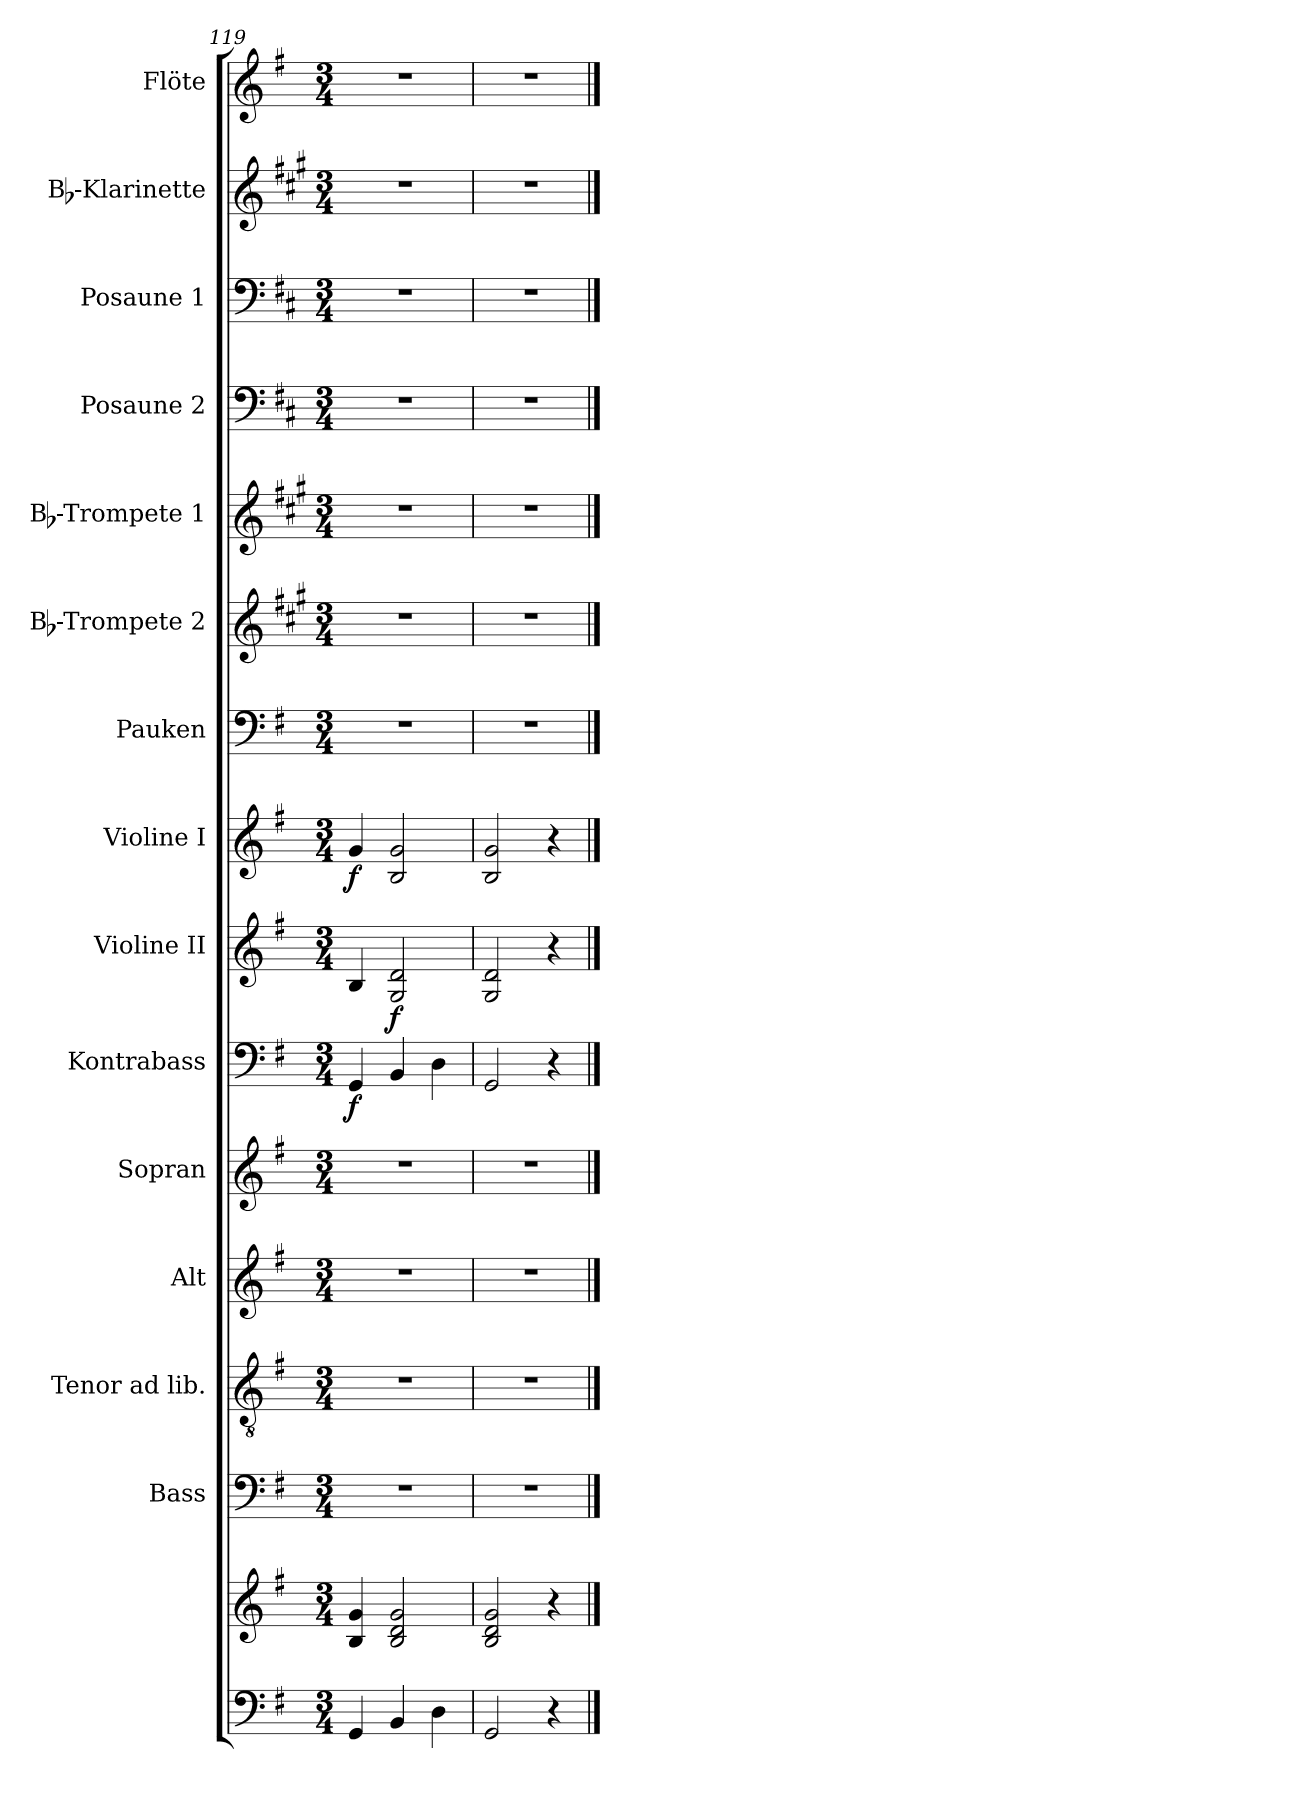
**kern	**kern	**kern	**kern	**kern	**kern	**kern	**dynam	**kern	**dynam	**kern	**dynam	**kern	**kern	**kern	**kern	**kern	**kern	**kern
*part15	*part15	*part14	*part13	*part12	*part11	*part10	*part10	*part9	*part9	*part8	*part8	*part7	*part6	*part5	*part4	*part3	*part2	*part1
*staff16	*staff15	*staff14	*staff13	*staff12	*staff11	*staff10	*staff10	*staff9	*staff9	*staff8	*staff8	*staff7	*staff6	*staff5	*staff4	*staff3	*staff2	*staff1
*	*	*I"Bass	*I"Tenor ad lib.	*I"Alt	*I"Sopran	*I"Kontrabass	*	*I"Violine II	*	*I"Violine I	*	*I"Pauken	*I"Bb-Trompete 2	*I"Bb-Trompete 1	*I"Posaune 2	*I"Posaune 1	*I"Bb-Klarinette	*I"Flöte
*	*	*I'B.	*I'T.	*I'A.	*I'S.	*I'Kb.	*	*I'Vl. II	*	*I'Vl. I	*	*I'Pk.	*I'Bb Trp. 2	*I'Bb Trp. 1	*I'Pos. 2	*I'Pos. 1	*I'Bb Kl.	*I'Fl.
*clefF4	*clefG2	*clefF4	*clefGv2	*clefG2	*clefG2	*clefF4	*	*clefG2	*	*clefG2	*	*clefF4	*clefG2	*clefG2	*clefF4	*clefF4	*clefG2	*clefG2
*	*	*	*	*	*	*ITrd7c12	*	*	*	*	*	*	*ITrd1c2	*ITrd1c2	*ITrd4c7	*ITrd4c7	*ITrd1c2	*
*k[f#]	*k[f#]	*k[f#]	*k[f#]	*k[f#]	*k[f#]	*k[f#]	*	*k[f#]	*	*k[f#]	*	*k[f#]	*k[f#]	*k[f#]	*k[f#]	*k[f#]	*k[f#]	*k[f#]
*G:	*G:	*G:	*G:	*G:	*G:	*G:	*	*G:	*	*G:	*	*G:	*G:	*G:	*G:	*G:	*G:	*G:
*M3/4	*M3/4	*M3/4	*M3/4	*M3/4	*M3/4	*M3/4	*	*M3/4	*	*M3/4	*	*M3/4	*M3/4	*M3/4	*M3/4	*M3/4	*M3/4	*M3/4
=119	=119	=119	=119	=119	=119	=119	=119	=119	=119	=119	=119	=119	=119	=119	=119	=119	=119	=119
!	!	!	!	!	!	!	!LO:DY:b	!	!	!	!LO:DY:b	!	!	!	!	!	!	!
4GG/	4B/ 4g/	2.r	2.r	2.r	2.r	4GGG/	f	4B/	.	4g/	f	2.r	2.r	2.r	2.r	2.r	2.r	2.r
!	!	!	!	!	!	!	!	!	!LO:DY:b	!	!	!	!	!	!	!	!	!
4BB/	2B/ 2d/ 2g/	.	.	.	.	4BBB/	.	2G/ 2d/	f	2B/ 2g/	.	.	.	.	.	.	.	.
4D\	.	.	.	.	.	4DD\	.	.	.	.	.	.	.	.	.	.	.	.
=120	=120	=120	=120	=120	=120	=120	=120	=120	=120	=120	=120	=120	=120	=120	=120	=120	=120	=120
2GG/	2B/ 2d/ 2g/	2.r	2.r	2.r	2.r	2GGG/	.	2G/ 2d/	.	2B/ 2g/	.	2.r	2.r	2.r	2.r	2.r	2.r	2.r
4r	4r	.	.	.	.	4r	.	4r	.	4r	.	.	.	.	.	.	.	.
==	==	==	==	==	==	==	==	==	==	==	==	==	==	==	==	==	==	==
*-	*-	*-	*-	*-	*-	*-	*-	*-	*-	*-	*-	*-	*-	*-	*-	*-	*-	*-
